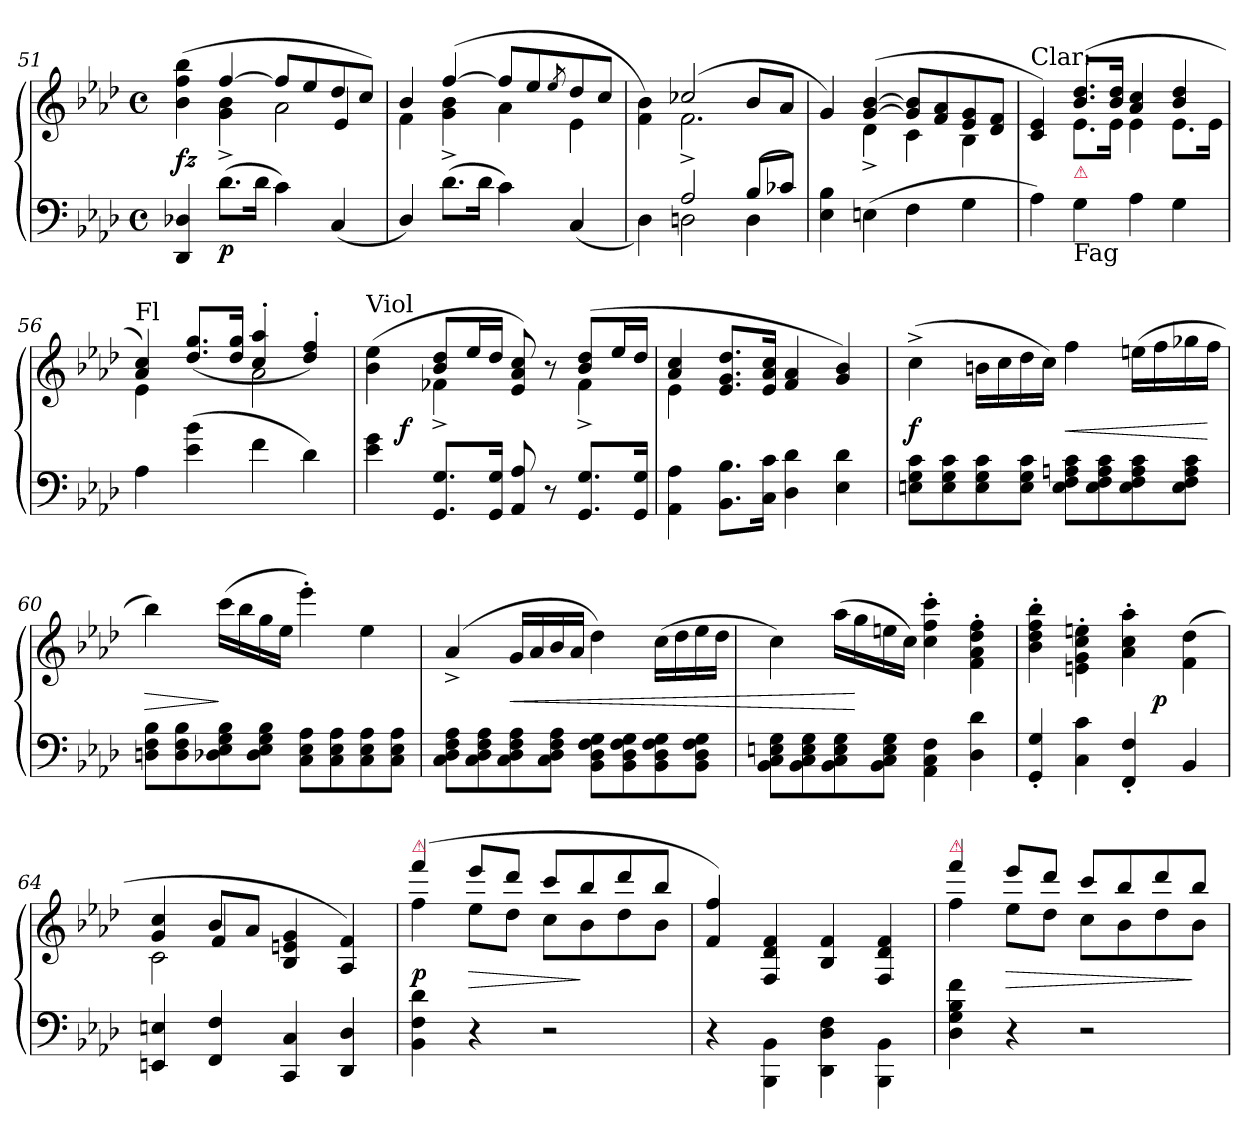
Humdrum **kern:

**kern	**kern	**dynam
*part1	*part1	*part1
*staff2	*staff1	*staff1/2
*clefF4	*clefG2	*
*k[b-e-a-d-]	*k[b-e-a-d-]	*
*f:	*f:	*
*M4/4	*M4/4	*
*met(c)	*met(c)	*
=51	=51	=51
*	*^	*
*	*	*^	*
4DD-! 4D-X!	4ryy	(>4b-! 4ff! 4bb-!	4ryy	fz
!	!	!	!	!LO:DY:b=2
(>8.d-!L	[4ff!	4g!^< 4b-!^<	4ryy	p
16d-!Jk	.	.	.	.
4c!)	8ff!L]	2a-!	4ryy	.
.	8ee-!	.	.	.
(<4C!	8dd-!	.	4e-!	.
.	8cc!J)	.	.	.
*	*	*v	*v	*
=52	=52	=52	=52
4D-!/)	4b-!	4f!	.
(>8.d-!L	(>[4ff!	4g!^< 4b-!^<	.
16d-!Jk	.	.	.
4c!)	8ff!L]	4a-!	.
.	8ee-!	.	.
.	8qee-!/	.	.
(<4C!	8dd-!	4e-!	.
.	8cc!J	.	.
=53	=53	=53	=53
*^	*	*	*
4ryy	4D-!)	4ryy	4f!\ 4b-!\)	.
2A-!	2Dn!	(>2cc-X!	2.f^<!	.
(<8B-!L	4D!	8b-!L	.	.
8c-X!J)	.	8a-!J	.	.
*v	*v	*	*	*
=54	=54	=54	=54
4E-! 4B-!	4g!)	4ryy	.
(>4En!	(>[4g! [4b-!	4d-^<!	.
4F!	8g!] 8b-!]L	4c!	.
.	8f! 8a-!	.	.
4G!	8e-! 8g!	4B-!	.
.	8d-! 8f!J	.	.
=55	=55	=55	=55
!	!LO:TX:a:t=Clar&colon;	!	!
4A-!)	4c! 4e-!)	4ryy	.
!	!LO:TX:b:color=crimson:t=⚠	!	!
!LO:TX:b:t=Fag	!	!	!
4G!	(>8.b-! 8.dd-!L	8.e-!\L	.
.	16b-! 16dd-!Jk	16e-!\Jk	.
4A-!	4a-! 4cc!	4e-!	.
4G!	4b-! 4dd-!	8.e-!\L	.
.	.	16e-!\Jk	.
=56	=56	=56	=56
!	!LO:TX:a:t=Fl	!	!
4A-!	4a-! 4cc!)	4e-!	.
(<4e-!\ 4b-!\	(>8.dd-!/ 8.gg!/L	4ryy	.
.	16dd-!/ 16gg!/Jk	.	.
4f!\	4cc!'> 4aa-!'>	2a-!	.
4d-!\)	4dd-!'> 4ff!'>)	.	.
=57	=57	=57	=57
*	*	*^	*
!	!LO:TX:a:t=Viol	!	!	!
4e-!\ 4g!\	(>4b-! 4ee-!	4ryy	8ryy	.
.	.	.	2..ryy	f
8.GG! 8.G!L	8b-! 8dd-!L	4f-X^<!	.	.
.	16ee-!L	.	.	.
16GG! 16G!Jk	16dd-!JJ	.	.	.
8AA-!/ 8A-!/	8e-! 8a-! 8cc!)	4ryy	.	.
8r	8r	.	.	.
8.GG! 8.G!L	(>8b-! 8dd-!L	4f-^<!	.	.
.	16ee-!L	.	.	.
16GG! 16G!Jk	16dd-!JJ	.	.	.
*	*	*v	*v	*
=58	=58	=58	=58
4AA-! 4A-!	4a-! 4cc!	4e-!	.
8.BB-! 8.B-!L	8.e-! 8.g! 8.dd-!L	4ryy	.
16C! 16c!Jk	16e-! 16a-! 16cc!Jk	.	.
4D-! 4d-!	4f! 4a-!	2ryy	.
4E-! 4d-!	4g! 4b-!)	.	.
*	*v	*v	*
=59	=59	=59
8En! 8G! 8c!L	(>4cc^>!	f
8E! 8G! 8c!	.	.
8E! 8G! 8c!	16bn!LL	.
.	16cc!	.
8E! 8G! 8c!J	16dd-!	.
.	16cc!JJ)	.
8E! 8F! 8An! 8c!L	4ff!	<
8E! 8F! 8A! 8c!	.	.
8E! 8F! 8A! 8c!	(>16een!LL	.
.	16ff!	.
8E! 8F! 8A! 8c!J	16gg-X!	.
.	16ff!JJ	[
=60	=60	=60
8Dn! 8F! 8B-!L	4bb-!)	>
8D! 8F! 8B-!	.	.
8D-X! 8E-! 8G! 8B-!	(>16ccc!LL	]
.	16bb-!	.
8D-! 8E-! 8G! 8B-!J	16gg!	.
.	16ee-!JJ	.
8C! 8E-! 8A-!L	4eee-'>!)	.
8C! 8E-! 8A-!	.	.
8C! 8E-! 8A-!	4ee-!	.
8C! 8E-! 8A-!J	.	.
=61	=61	=61
8C! 8D-! 8F! 8A-!L	(>4a-^<!	.
8C! 8D-! 8F! 8A-!	.	.
8C! 8D-! 8F! 8A-!	16g!LL	<
.	16a-!	.
8C! 8D-! 8F! 8A-!J	16b-!	.
.	16a-!JJ	.
8BB-! 8D-! 8F! 8G!L	4dd-!)	.
8BB-! 8D-! 8F! 8G!	.	.
8BB-! 8D-! 8F! 8G!	(>16cc!LL	.
.	16dd-!	.
8BB-! 8D-! 8F! 8G!J	16ee-!	.
.	16dd-!JJ	.
=62	=62	=62
8BB-! 8C! 8En! 8G!L	4cc!)	.
8BB-! 8C! 8E! 8G!	.	.
8BB-! 8C! 8E! 8G!	(>16aa-!LL	.
.	16gg!	[
8BB-! 8C! 8E! 8G!J	16een!	.
.	16cc!JJ)	.
4AA-!\ 4C!\ 4F!\	4cc!'> 4ff!'> 4ccc!'>	.
4D-! 4d-!	4f!'> 4a-!'> 4dd-!'> 4ff!'>	.
=63	=63	=63
*	*^	*
4GG!'< 4G!'<	4b-!'> 4dd-!'> 4ff!'> 4bb-!'>	2ryy	.
4C! 4c!	4en!'>\ 4g!'>\ 4cc!'>\ 4een!'>\	.	.
4FF!'< 4F!'<	4a-!'> 4cc!'> 4aa-!'>	8ryy	.
.	.	4.ryy	p
4BB-!	(>4f!\ 4dd-!\	.	.
=64	=64	=64	=64
*	*	*^	*
4EEn! 4En!	4g! 4cc!	2c!	4ryy	.
4FF! 4F!	8b-!L	.	4f!	.
.	8a-!J	.	.	.
4CC! 4C!	4B-! 4en! 4g!	2ryy	2ryy	.
4DD-! 4D-!	4A-! 4f!)	.	.	.
*	*	*v	*v	*
=65	=65	=65	=65
!	!LO:TX:a:color=crimson:t=⚠	!	!
4BB-! 4F! 4d-!	(>4fff!	4ff!	p
4r	8eee-!L	8ee-!\L	>
.	8ddd-!J	8dd-!\J	.
2r	8ccc!L	8cc!\L	.
.	8bb-!	8b-!\	]
.	8ddd-!	8dd-!\	.
.	8bb-!J	8b-!\J	.
=66	=66	=66	=66
!	!LO:TX:b:t=Viol	!	!
*	*v	*v	*
4r	4f!/ 4ff!/)	.
4BBB-!\ 4BB-!\	4F!/ 4d-!/ 4f!/	.
4DD-!\ 4D-!\ 4F!\	4B-!/ 4f!/	.
4BBB-!\ 4BB-!\	4F!/ 4d-!/ 4f!/	.
=67	=67	=67
*	*^	*
!	!LO:TX:a:color=crimson:t=⚠	!	!
4D-! 4G! 4B-! 4f!	4fff!	4ff!	.
4r	8eee-!L	8ee-!\L	>
.	8ddd-!J	8dd-!\J	.
2r	8ccc!L	8cc!\L	.
.	8bb-!	8b-!\	.
.	8ddd-!	8dd-!\	.
.	8bb-!J	8b-!\J	]
*	*v	*v	*
=	=	=
*-	*-	*-
